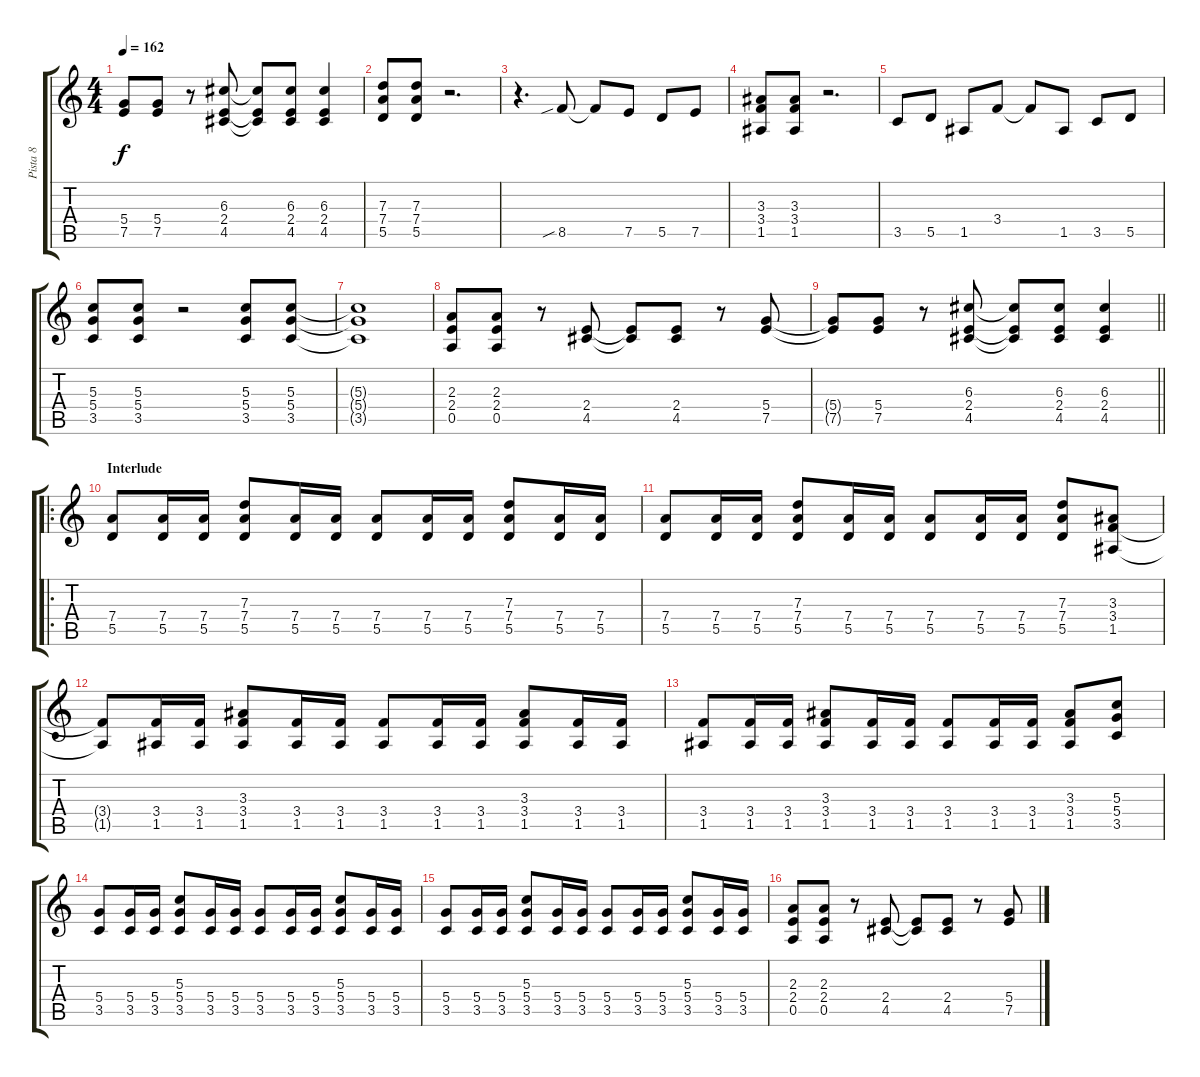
\track ("Pista 8" "Pista 8") {instrument distortionguitar}
\staff {score tabs}
\tuning (E4 B3 G3 D3 A2 D2) {hide}
\ts (4 4)
\tempo 162
\clef g2
\ks c
(5.4{t} 7.5{t}).8{dy f} (5.4 7.5).8 r.8 (6.3 2.4 4.5).8 (6.3{t} 2.4{t} 4.5{t}).8 (6.3 2.4 4.5).8 (6.3 2.4 4.5).4 |
(7.3 7.4 5.5).8 (7.3 7.4 5.5).8 r.2{d} |
r.4{d} 8.5{sib}.8 8.5{t}.8 7.5.8 5.5.8 7.5.8 |
(3.3 3.4 1.5).8 (3.3 3.4 1.5).8 r.2{d} |
3.5.8 5.5.8 1.5.8 3.4.8 3.4{t}.8 1.5.8 3.5.8 5.5.8 |
(5.3 5.4 3.5).8 (5.3 5.4 3.5).8 r.2 (5.3 5.4 3.5).8 (5.3 5.4 3.5).8 |
(5.3{t} 5.4{t} 3.5{t}).1 |
(2.3 2.4 0.5).8 (2.3 2.4 0.5).8 r.8 (2.4 4.5).8 (2.4{t} 4.5{t}).8 (2.4 4.5).8 r.8 (5.4 7.5).8 |
\barLineRight lightlight
(5.4{t} 7.5{t}).8 (5.4 7.5).8 r.8 (6.3 2.4 4.5).8 (6.3{t} 2.4{t} 4.5{t}).8 (6.3 2.4 4.5).8 (6.3 2.4 4.5).4 |
\ro
\section ("" "Interlude")
(7.4 5.5).8{volume 12} (7.4 5.5).16 (7.4 5.5).16 (7.3 7.4 5.5).8 (7.4 5.5).16 (7.4 5.5).16 (7.4 5.5).8 (7.4 5.5).16 (7.4 5.5).16 (7.3 7.4 5.5).8 (7.4 5.5).16 (7.4 5.5).16 |
(7.4 5.5).8 (7.4 5.5).16 (7.4 5.5).16 (7.3 7.4 5.5).8 (7.4 5.5).16 (7.4 5.5).16 (7.4 5.5).8 (7.4 5.5).16 (7.4 5.5).16 (7.3 7.4 5.5).8 (3.3 3.4 1.5).8 |
(3.4{t} 1.5{t}).8 (3.4 1.5).16 (3.4 1.5).16 (3.3 3.4 1.5).8 (3.4 1.5).16 (3.4 1.5).16 (3.4 1.5).8 (3.4 1.5).16 (3.4 1.5).16 (3.3 3.4 1.5).8 (3.4 1.5).16 (3.4 1.5).16 |
(3.4 1.5).8 (3.4 1.5).16 (3.4 1.5).16 (3.3 3.4 1.5).8 (3.4 1.5).16 (3.4 1.5).16 (3.4 1.5).8 (3.4 1.5).16 (3.4 1.5).16 (3.3 3.4 1.5).8 (5.3 5.4 3.5).8 |
(5.4 3.5).8 (5.4 3.5).16 (5.4 3.5).16 (5.3 5.4 3.5).8 (5.4 3.5).16 (5.4 3.5).16 (5.4 3.5).8 (5.4 3.5).16 (5.4 3.5).16 (5.3 5.4 3.5).8 (5.4 3.5).16 (5.4 3.5).16 |
(5.4 3.5).8 (5.4 3.5).16 (5.4 3.5).16 (5.3 5.4 3.5).8 (5.4 3.5).16 (5.4 3.5).16 (5.4 3.5).8 (5.4 3.5).16 (5.4 3.5).16 (5.3 5.4 3.5).8 (5.4 3.5).16 (5.4 3.5).16 |
(2.3 2.4 0.5).8 (2.3 2.4 0.5).8 r.8 (2.4 4.5).8 (2.4{t} 4.5{t}).8 (2.4 4.5).8 r.8 (5.4 7.5).8
